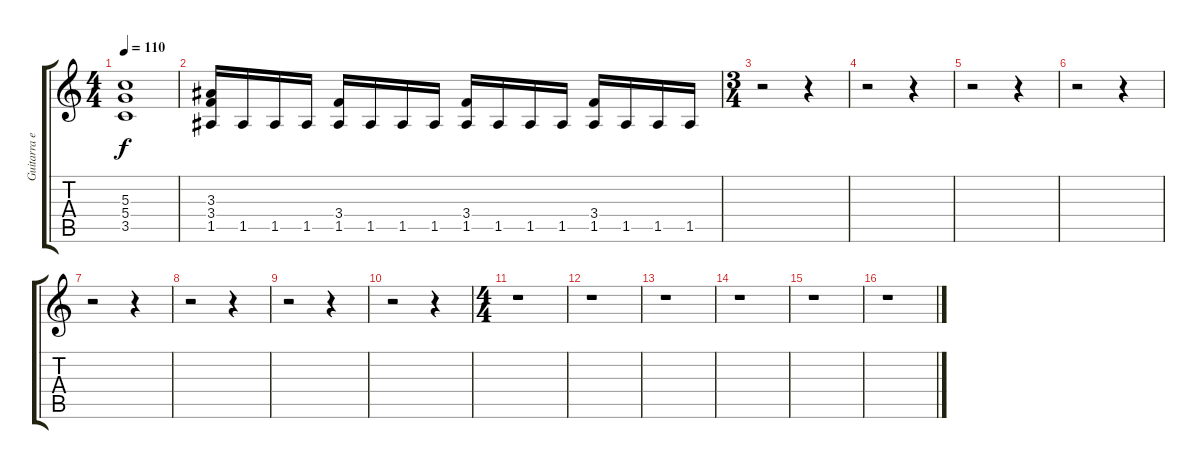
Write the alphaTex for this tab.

\track ("Guitarra extra" "Guitarra e") {instrument overdrivenguitar}
\staff {score tabs}
\tuning (E4 B3 G3 D3 A2 E2) {hide}
\ts (4 4)
\tempo 110
\clef g2
\ks c
(5.3 5.4 3.5).1{dy f} |
(3.3 3.4 1.5).16 1.5.16 1.5.16 1.5.16 (3.4 1.5).16 1.5.16 1.5.16 1.5.16 (3.4 1.5).16 1.5.16 1.5.16 1.5.16 (3.4 1.5).16 1.5.16 1.5.16 1.5.16 |
\ts (3 4)
r.2 r.4 |
r.2 r.4 |
r.2 r.4 |
r.2 r.4 |
r.2 r.4 |
r.2 r.4 |
r.2 r.4 |
r.2 r.4 |
\ts (4 4)
r.1 |
r.1 |
r.1 |
r.1 |
r.1 |
r.1
